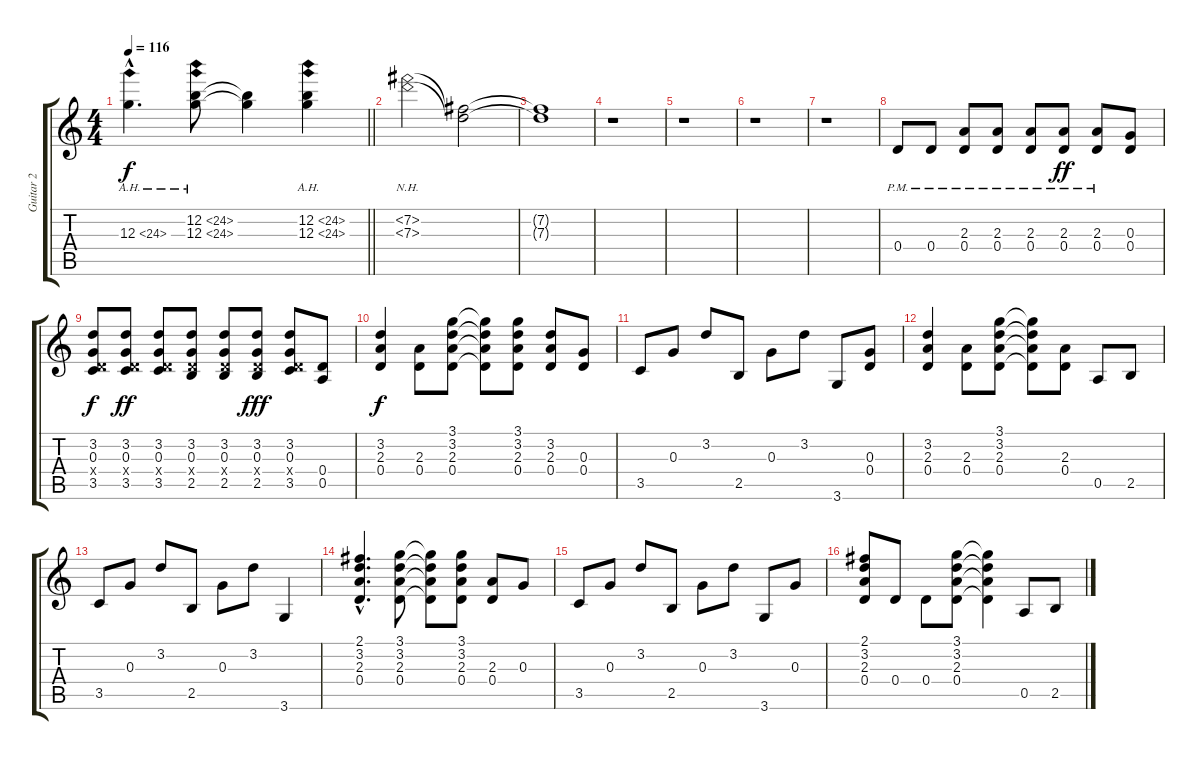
\track ("Guitar 2" "Guitar 2") {instrument electricguitarjazz}
\staff {score tabs}
\tuning (E4 B3 G3 D3 A2 E2) {hide}
\ts (4 4)
\tempo 116
\clef g2
\barLineRight lightlight
\ks c
12.3{ah 12 hac}.4{d dy f} (12.2{ah 12} 12.3{ah 12}).8 (12.2{t} 12.3{t}).4 (12.2{ah 12} 12.3{ah 12}).4 |
(7.2{nh} 7.3{nh}).2 (7.2{t} 7.3{t}).2 |
(7.2{t} 7.3{t}).1 |
r.1 |
r.1 |
r.1 |
r.1 |
0.4{pm}.8{instrument distortionguitar} 0.4{pm}.8 (2.3{pm} 0.4{pm}).8 (2.3{pm} 0.4{pm}).8 (2.3{pm} 0.4{pm}).8 (2.3{pm} 0.4{pm}).8{dy ff} (2.3{pm} 0.4{pm}).8 (0.3 0.4).8 |
(3.2 0.3 0.4{x} 3.5).8{dy f} (3.2 0.3 0.4{x} 3.5).8{dy ff} (3.2 0.3 0.4{x} 3.5).8 (3.2 0.3 0.4{x} 2.5).8 (3.2 0.3 0.4{x} 2.5).8 (3.2 0.3 0.4{x} 2.5).8{dy fff} (3.2 0.3 0.4{x} 3.5).8 (0.4 0.5).8 |
(3.2 2.3 0.4).4{dy f} (2.3 0.4).8 (3.1 3.2 2.3 0.4).8 (3.1{t} 3.2{t} 2.3{t} 0.4{t}).8 (3.1 3.2 2.3 0.4).8 (3.2 2.3 0.4).8 (0.3 0.4).8 |
3.5.8 0.3.8 3.2.8 2.5.8 0.3.8 3.2.8 3.6.8 (0.3 0.4).8 |
(3.2 2.3 0.4).4 (2.3 0.4).8 (3.1 3.2 2.3 0.4).8 (3.1{t} 3.2{t} 2.3{t} 0.4{t}).8 (2.3 0.4).8 0.5.8 2.5.8 |
3.5.8 0.3.8 3.2.8 2.5.8 0.3.8 3.2.8 3.6.4 |
(2.1{hac} 3.2{hac} 2.3{hac} 0.4{hac}).4{d} (3.1 3.2 2.3 0.4).8 (3.1{t} 3.2{t} 2.3{t} 0.4{t}).8 (3.1 3.2 2.3 0.4).8 (2.3 0.4).8 0.3.8 |
3.5.8 0.3.8 3.2.8 2.5.8 0.3.8 3.2.8 3.6.8 0.3.8 |
(2.1 3.2 2.3 0.4).8 0.4.8 0.4.8 (3.1 3.2 2.3 0.4).8 (3.1{t} 3.2{t} 2.3{t} 0.4{t}).4 0.5.8 2.5.8
